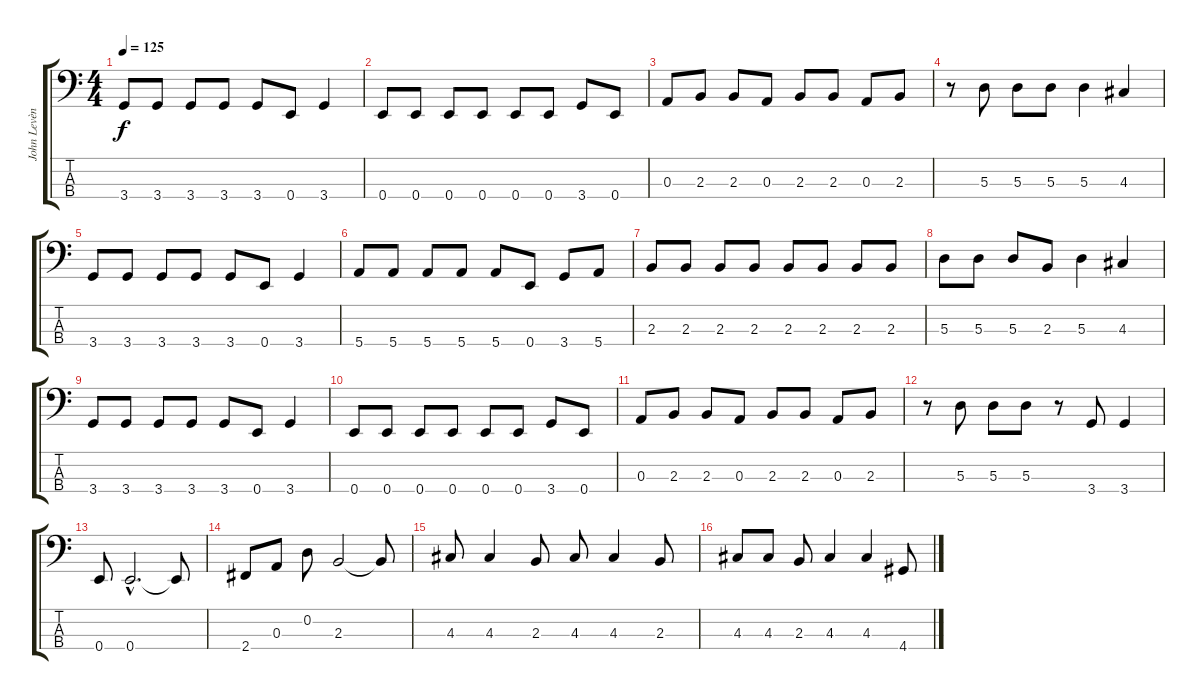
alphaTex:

\track ("John Levèn" "John Levèn") {instrument electricbassfinger}
\staff {score tabs}
\tuning (G2 D2 A1 E1) {hide}
\ts (4 4)
\tempo 125
\clef f4
\ks c
3.4.8{dy f} 3.4.8 3.4.8 3.4.8 3.4.8 0.4.8 3.4.4 |
0.4.8 0.4.8 0.4.8 0.4.8 0.4.8 0.4.8 3.4.8 0.4.8 |
0.3.8 2.3.8 2.3.8 0.3.8 2.3.8 2.3.8 0.3.8 2.3.8 |
r.8 5.3.8 5.3.8 5.3.8 5.3.4 4.3.4 |
3.4.8 3.4.8 3.4.8 3.4.8 3.4.8 0.4.8 3.4.4 |
5.4.8 5.4.8 5.4.8 5.4.8 5.4.8 0.4.8 3.4.8 5.4.8 |
2.3.8 2.3.8 2.3.8 2.3.8 2.3.8 2.3.8 2.3.8 2.3.8 |
5.3.8 5.3.8 5.3.8 2.3.8 5.3.4 4.3.4 |
3.4.8 3.4.8 3.4.8 3.4.8 3.4.8 0.4.8 3.4.4 |
0.4.8 0.4.8 0.4.8 0.4.8 0.4.8 0.4.8 3.4.8 0.4.8 |
0.3.8 2.3.8 2.3.8 0.3.8 2.3.8 2.3.8 0.3.8 2.3.8 |
r.8 5.3.8 5.3.8 5.3.8 r.8 3.4.8 3.4.4 |
0.4.8 0.4{hac}.2{d} 0.4{t}.8 |
2.4.8 0.3.8 0.2.8 2.3.2 2.3{t}.8 |
4.3.8 4.3.4 2.3.8 4.3.8 4.3.4 2.3.8 |
4.3.8 4.3.8 2.3.8 4.3.4 4.3.4 4.4.8
